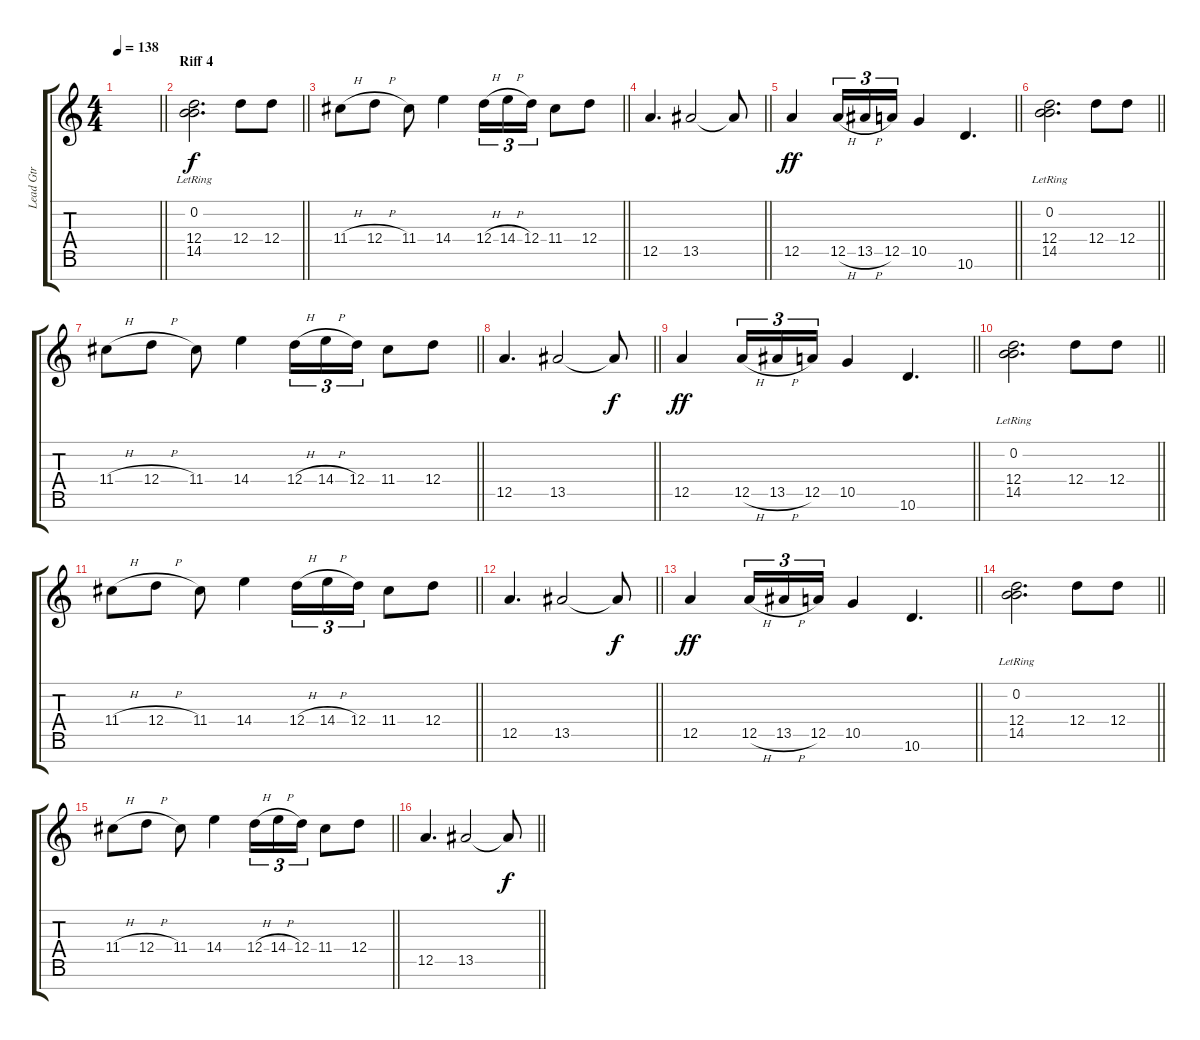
\track ("Lead Gtr" "Lead Gtr") {instrument overdrivenguitar}
\staff {score tabs}
\tuning (E4 B3 G3 D3 A2 E2 B1) {hide}
\ts (4 4)
\tempo 138
\clef g2
\barLineRight lightlight
\ks c
|
\section ("" "Riff 4")
\barLineRight lightlight
(0.2{lr} 12.4 14.5).2{d} 12.4.8 12.4.8 |
\barLineRight lightlight
11.4{h}.8 12.4{h}.8 11.4.8 14.4.4 12.4{h}.16{tu (3 2)} 14.4{h}.16{tu (3 2)} 12.4.16{tu (3 2)} 11.4.8 12.4.8 |
\barLineRight lightlight
12.5.4{d} 13.5.2 13.5{t}.8{dy f} |
\barLineRight lightlight
12.5.4{dy ff} 12.5{h}.16{tu (3 2)} 13.5{h}.16{tu (3 2)} 12.5.16{tu (3 2)} 10.5.4 10.6.4{d} |
\barLineRight lightlight
(0.2{lr} 12.4 14.5).2{d} 12.4.8 12.4.8 |
\barLineRight lightlight
11.4{h}.8 12.4{h}.8 11.4.8 14.4.4 12.4{h}.16{tu (3 2)} 14.4{h}.16{tu (3 2)} 12.4.16{tu (3 2)} 11.4.8 12.4.8 |
\barLineRight lightlight
12.5.4{d} 13.5.2 13.5{t}.8{dy f} |
\barLineRight lightlight
12.5.4{dy ff} 12.5{h}.16{tu (3 2)} 13.5{h}.16{tu (3 2)} 12.5.16{tu (3 2)} 10.5.4 10.6.4{d} |
\barLineRight lightlight
(0.2{lr} 12.4 14.5).2{d} 12.4.8 12.4.8 |
\barLineRight lightlight
11.4{h}.8 12.4{h}.8 11.4.8 14.4.4 12.4{h}.16{tu (3 2)} 14.4{h}.16{tu (3 2)} 12.4.16{tu (3 2)} 11.4.8 12.4.8 |
\barLineRight lightlight
12.5.4{d} 13.5.2 13.5{t}.8{dy f} |
\barLineRight lightlight
12.5.4{dy ff} 12.5{h}.16{tu (3 2)} 13.5{h}.16{tu (3 2)} 12.5.16{tu (3 2)} 10.5.4 10.6.4{d} |
\barLineRight lightlight
(0.2{lr} 12.4 14.5).2{d} 12.4.8 12.4.8 |
\barLineRight lightlight
11.4{h}.8 12.4{h}.8 11.4.8 14.4.4 12.4{h}.16{tu (3 2)} 14.4{h}.16{tu (3 2)} 12.4.16{tu (3 2)} 11.4.8 12.4.8 |
\barLineRight lightlight
12.5.4{d} 13.5.2 13.5{t}.8{dy f}
